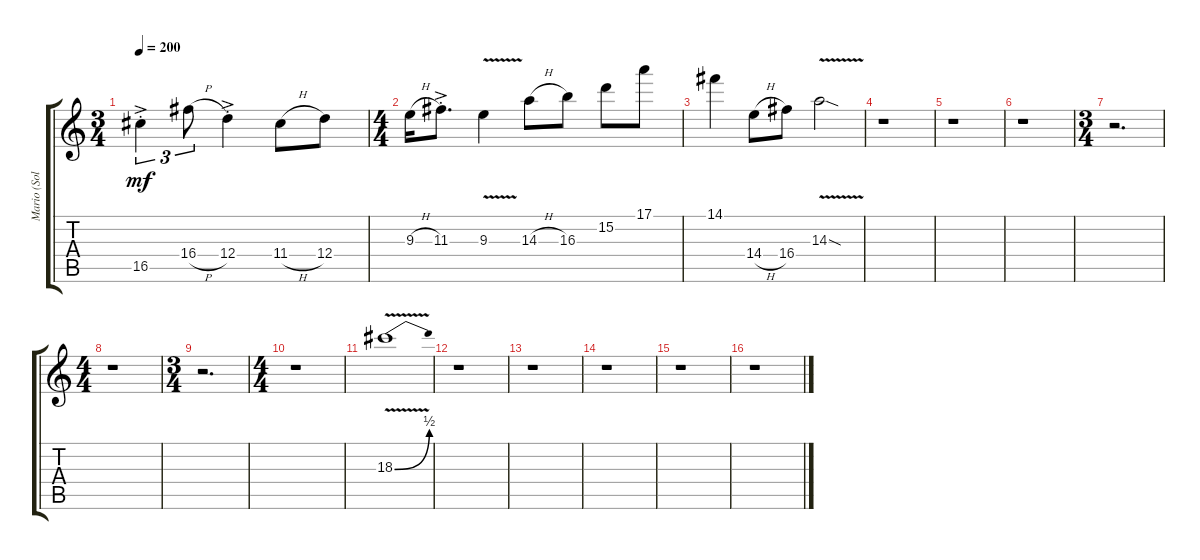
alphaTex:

\track ("Mario (Solo Harm)" "Mario (Sol") {instrument electricguitarclean}
\staff {score tabs}
\tuning (E4 B3 G3 D3 A2 E2) {hide}
\ts (3 4)
\tempo 200
\clef g2
\ks c
16.5{ac st}.4{tu (3 2) dy mf} 16.4{h}.8{tu (3 2)} 12.4{ac st}.4 11.4{h}.8 12.4.8 |
\ts (4 4)
9.3{h}.16 11.3{ac st}.8{d} 9.3{v}.4 14.3{h}.8 16.3.8 15.2.8 17.1.8 |
14.1.4 14.4{h}.8 16.4.8 14.3{v sod}.2 |
r.1 |
r.1 |
r.1 |
\ts (3 4)
r.2{d} |
\ts (4 4)
r.1 |
\ts (3 4)
r.2{d} |
\ts (4 4)
r.1 |
18.3{be (bend 0 0 60 2) v}.1 |
r.1 |
r.1 |
r.1 |
r.1 |
r.1
